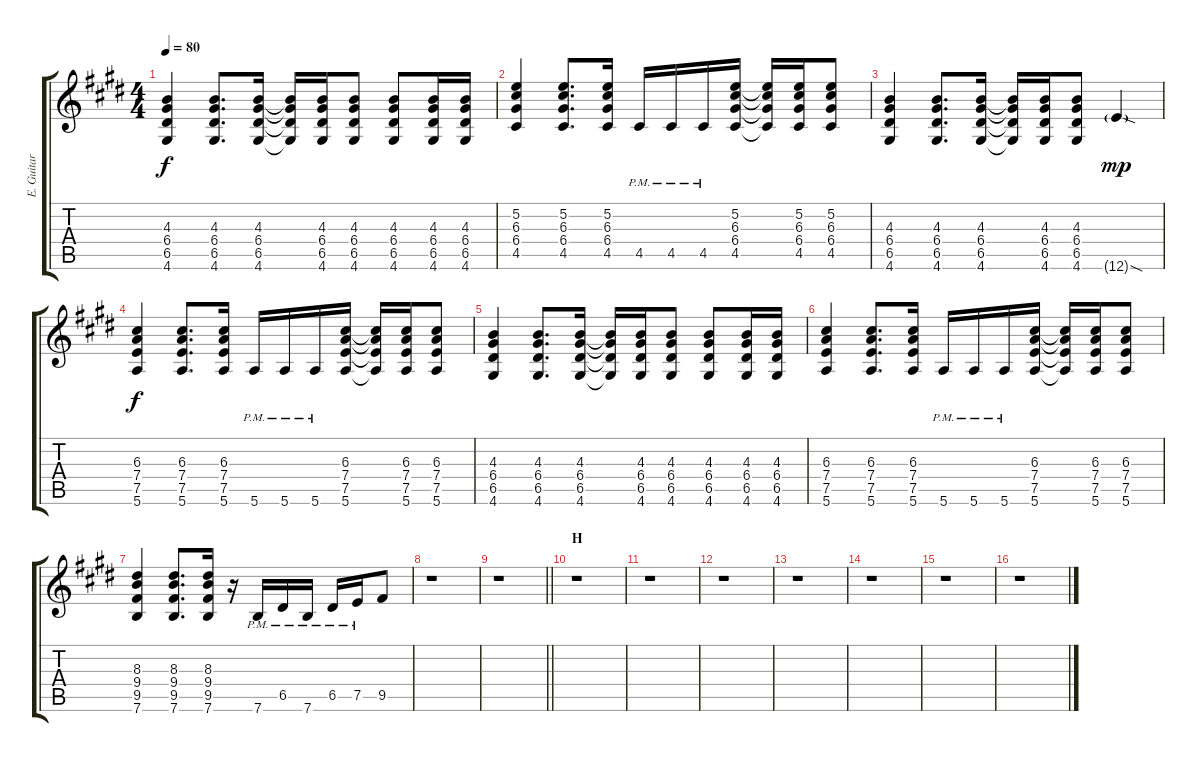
\track ("E. Guitar IV" "E. Guitar ") {instrument electricguitarclean}
\staff {score tabs}
\tuning (E4 B3 G3 D3 A2 E2) {hide}
\ts (4 4)
\tempo 80
\clef g2
\ks e
(4.3 6.4 6.5 4.6).4{dy f} (4.3 6.4 6.5 4.6).8{d} (4.3 6.4 6.5 4.6).16 (4.3{t} 6.4{t} 6.5{t} 4.6{t}).16 (4.3 6.4 6.5 4.6).16 (4.3 6.4 6.5 4.6).8 (4.3 6.4 6.5 4.6).8 (4.3 6.4 6.5 4.6).16 (4.3 6.4 6.5 4.6).16 |
(5.2 6.3 6.4 4.5).4 (5.2 6.3 6.4 4.5).8{d} (5.2 6.3 6.4 4.5).16 4.5{pm}.16 4.5{pm}.16 4.5{pm}.16 (5.2 6.3 6.4 4.5).16 (5.2{t} 6.3{t} 6.4{t} 4.5{t}).16 (5.2 6.3 6.4 4.5).16 (5.2 6.3 6.4 4.5).8 |
(4.3 6.4 6.5 4.6).4 (4.3 6.4 6.5 4.6).8{d} (4.3 6.4 6.5 4.6).16 (4.3{t} 6.4{t} 6.5{t} 4.6{t}).16 (4.3 6.4 6.5 4.6).16 (4.3 6.4 6.5 4.6).8 12.6{sod g}.4{dy mp} |
(6.3 7.4 7.5 5.6).4{dy f} (6.3 7.4 7.5 5.6).8{d} (6.3 7.4 7.5 5.6).16 5.6{pm}.16 5.6{pm}.16 5.6{pm}.16 (6.3 7.4 7.5 5.6).16 (6.3{t} 7.4{t} 7.5{t} 5.6{t}).16 (6.3 7.4 7.5 5.6).16 (6.3 7.4 7.5 5.6).8 |
(4.3 6.4 6.5 4.6).4 (4.3 6.4 6.5 4.6).8{d} (4.3 6.4 6.5 4.6).16 (4.3{t} 6.4{t} 6.5{t} 4.6{t}).16 (4.3 6.4 6.5 4.6).16 (4.3 6.4 6.5 4.6).8 (4.3 6.4 6.5 4.6).8 (4.3 6.4 6.5 4.6).16 (4.3 6.4 6.5 4.6).16 |
(6.3 7.4 7.5 5.6).4 (6.3 7.4 7.5 5.6).8{d} (6.3 7.4 7.5 5.6).16 5.6{pm}.16 5.6{pm}.16 5.6{pm}.16 (6.3 7.4 7.5 5.6).16 (6.3{t} 7.4{t} 7.5{t} 5.6{t}).16 (6.3 7.4 7.5 5.6).16 (6.3 7.4 7.5 5.6).8 |
(8.3 9.4 9.5 7.6).4 (8.3 9.4 9.5 7.6).8{d} (8.3 9.4 9.5 7.6).16 r.16 7.6{pm}.16 6.5{pm}.16 7.6{pm}.16 6.5{pm}.16 7.5{pm}.16 9.5.8 |
r.1 |
\barLineRight lightlight
r.1 |
\section ("" "H")
r.1 |
r.1 |
r.1 |
r.1 |
r.1 |
r.1 |
r.1
